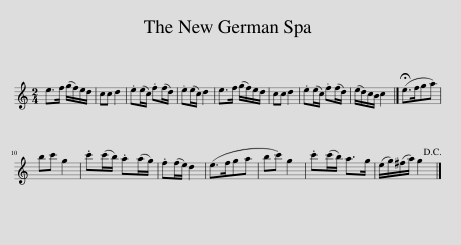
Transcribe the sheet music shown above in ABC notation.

X:1
L:1/8
M:2/4
I:linebreak $
K:C
V:1 treble
V:1
 e>f (g/f/)e/d/ | cc d2 | .e(e/c/) .f(f/d/) | .e(e/c/) d2 | e>f (g/f/)e/d/ | %5
 cc d2 | .e(e/c/) .f(f/d/) | (e/d/)c/B/ c2 |] (!fermata!e>fga) |$ bc' g2 | %10
 .c'(c'/b/) .a(a/g/) | .f(f/e/) d2 | (e>fga | bc') g2 | .c'(c'/b/) a>g | %15
 (e/g/)(^f/a/) g2!D.C.! |] %16
